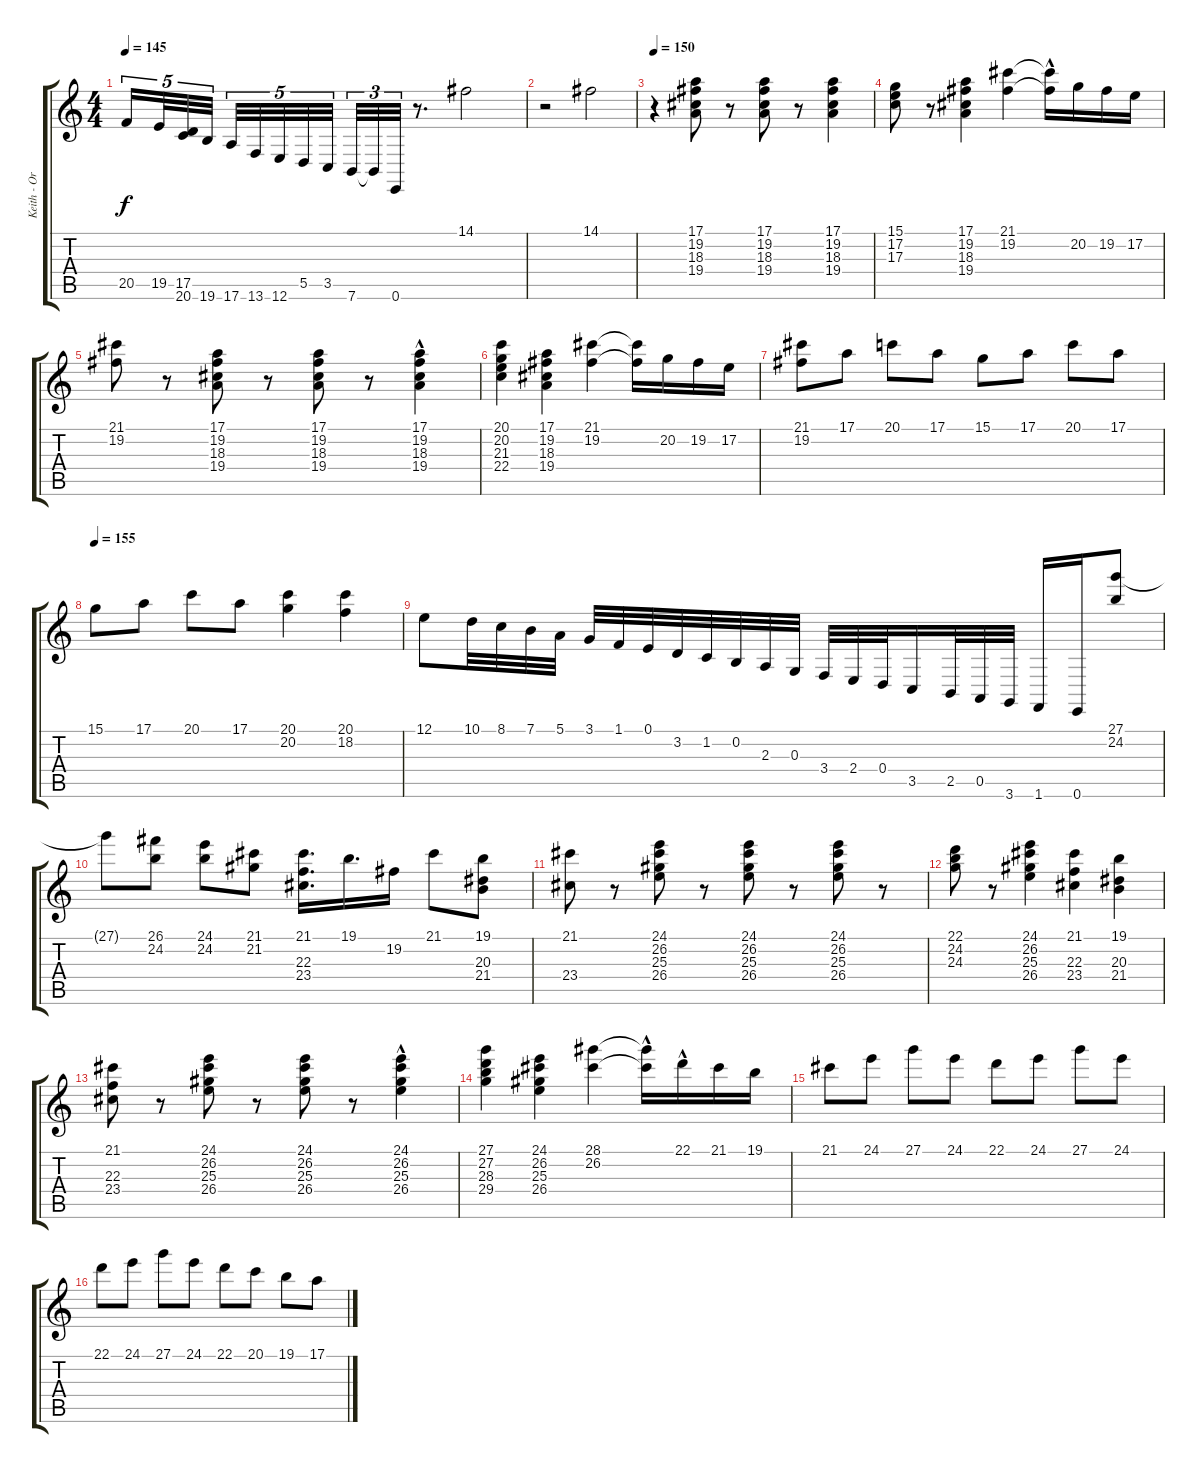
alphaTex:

\track ("Keith - Organ RH" "Keith - Or") {instrument rockorgan}
\staff {score tabs}
\tuning (E4 B3 G3 D3 A2 E2) {hide}
\ts (4 4)
\tempo 145
\clef g2
\ks c
20.5.16{tu (5 4) dy f} 19.5.32{tu (5 4)} (17.5 20.6).32{tu (5 4)} 19.6.32{tu (5 4)} 17.6.32{tu (5 4)} 13.6.32{tu (5 4)} 12.6.32{tu (5 4)} 5.5.32{tu (5 4)} 3.5.32{tu (5 4)} 7.6.32{tu (3 2)} 7.6{t}.32{tu (3 2)} 0.6.32{tu (3 2)} r.8{d} 14.1.2 |
r.2 14.1.2 |
\tempo 150
r.4 (17.1 19.2 18.3 19.4).8 r.8 (17.1 19.2 18.3 19.4).8 r.8 (17.1 19.2 18.3 19.4).4 |
(15.1 17.2 17.3).8 r.8 (17.1 19.2 18.3 19.4).4 (21.1 19.2).4 (21.1{hac t} 19.2{t}).16 20.2.16 19.2.16 17.2.16 |
(21.1 19.2).8 r.8 (17.1 19.2 18.3 19.4).8 r.8 (17.1 19.2 18.3 19.4).8 r.8 (17.1 19.2{hac} 18.3{hac} 19.4{hac}).4 |
(20.1 20.2 21.3 22.4).4 (17.1 19.2 18.3 19.4).4 (21.1 19.2).4 (21.1{t} 19.2{t}).16 20.2.16 19.2.16 17.2.16 |
(21.1 19.2).8 17.1.8 20.1.8 17.1.8 15.1.8 17.1.8 20.1.8 17.1.8 |
\tempo 154
\tempo 155
15.1.8 17.1.8 20.1.8 17.1.8 (20.1 20.2).4 (20.1 18.2).4 |
12.1.8 10.1.32 8.1.32 7.1.32 5.1.32 3.1.32 1.1.32 0.1.32 3.2.32 1.2.32 0.2.32 2.3.32 0.3.32 3.4.32 2.4.32 0.4.32 3.5.16 2.5.32 0.5.32 3.6.32 1.6.16 0.6.16 (27.1 24.2).8 |
27.1{t}.8 (26.1 24.2).8 (24.1 24.2).8 (21.1 21.2).8 (21.1 22.3 23.4).16{d} 19.1.16{d} 19.2.16 21.1.8 (19.1 20.3 21.4).8 |
(21.1 23.4).8 r.8 (24.1 26.2 25.3 26.4).8 r.8 (24.1 26.2 25.3 26.4).8 r.8 (24.1 26.2 25.3 26.4).8 r.8 |
(22.1 24.2 24.3).8 r.8 (24.1 26.2 25.3 26.4).4 (21.1 22.3 23.4).4 (19.1 20.3 21.4).4 |
(21.1 22.3 23.4).8 r.8 (24.1 26.2 25.3 26.4).8 r.8 (24.1 26.2 25.3 26.4).8 r.8 (24.1 26.2{hac} 25.3{hac} 26.4{hac}).4 |
(27.1 27.2 28.3 29.4).4 (24.1 26.2 25.3 26.4).4 (28.1 26.2).4 (28.1{t} 26.2{hac t}).16 22.1{hac}.16 21.1.16 19.1.16 |
21.1.8 24.1.8 27.1.8 24.1.8 22.1.8 24.1.8 27.1.8 24.1.8 |
22.1.8 24.1.8 27.1.8 24.1.8 22.1.8 20.1.8 19.1.8 17.1.8
